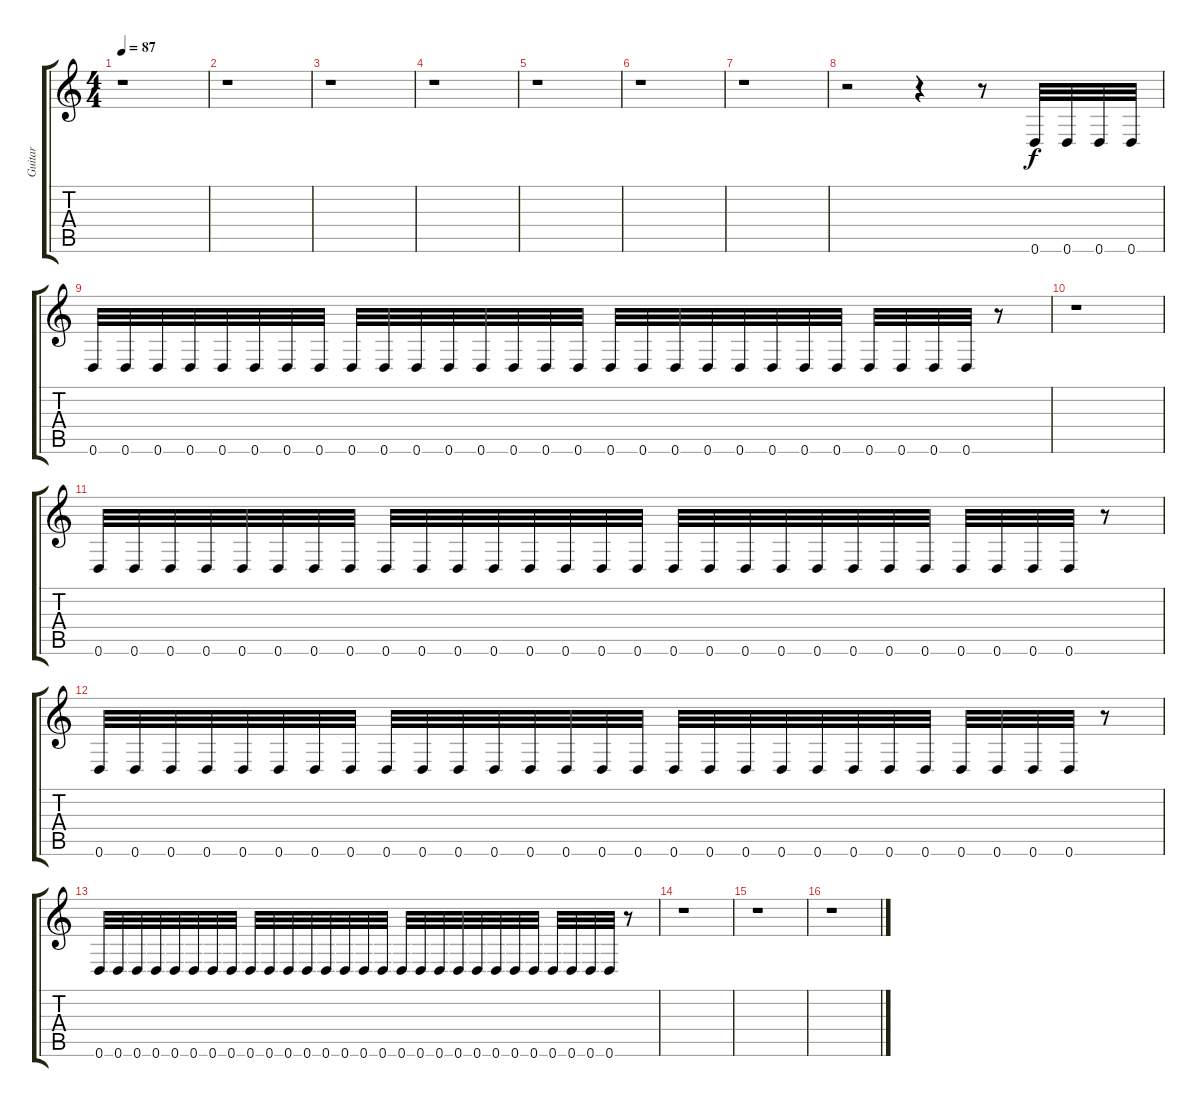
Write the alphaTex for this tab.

\track ("Guitar" "Guitar") {instrument overdrivenguitar}
\staff {score tabs}
\tuning (E4 B3 G3 D3 A2 D2) {hide}
\ts (4 4)
\tempo 87
\clef g2
\ks c
r.1{dy f} |
r.1 |
r.1 |
r.1 |
r.1 |
r.1 |
r.1 |
r.2 r.4 r.8 0.6.32 0.6.32 0.6.32 0.6.32 |
0.6.32 0.6.32 0.6.32 0.6.32 0.6.32 0.6.32 0.6.32 0.6.32 0.6.32 0.6.32 0.6.32 0.6.32 0.6.32 0.6.32 0.6.32 0.6.32 0.6.32 0.6.32 0.6.32 0.6.32 0.6.32 0.6.32 0.6.32 0.6.32 0.6.32 0.6.32 0.6.32 0.6.32 r.8 |
r.1 |
0.6.32 0.6.32 0.6.32 0.6.32 0.6.32 0.6.32 0.6.32 0.6.32 0.6.32 0.6.32 0.6.32 0.6.32 0.6.32 0.6.32 0.6.32 0.6.32 0.6.32 0.6.32 0.6.32 0.6.32 0.6.32 0.6.32 0.6.32 0.6.32 0.6.32 0.6.32 0.6.32 0.6.32 r.8 |
0.6.32 0.6.32 0.6.32 0.6.32 0.6.32 0.6.32 0.6.32 0.6.32 0.6.32 0.6.32 0.6.32 0.6.32 0.6.32 0.6.32 0.6.32 0.6.32 0.6.32 0.6.32 0.6.32 0.6.32 0.6.32 0.6.32 0.6.32 0.6.32 0.6.32 0.6.32 0.6.32 0.6.32 r.8 |
0.6.32 0.6.32 0.6.32 0.6.32 0.6.32 0.6.32 0.6.32 0.6.32 0.6.32 0.6.32 0.6.32 0.6.32 0.6.32 0.6.32 0.6.32 0.6.32 0.6.32 0.6.32 0.6.32 0.6.32 0.6.32 0.6.32 0.6.32 0.6.32 0.6.32 0.6.32 0.6.32 0.6.32 r.8 |
r.1 |
r.1 |
r.1
